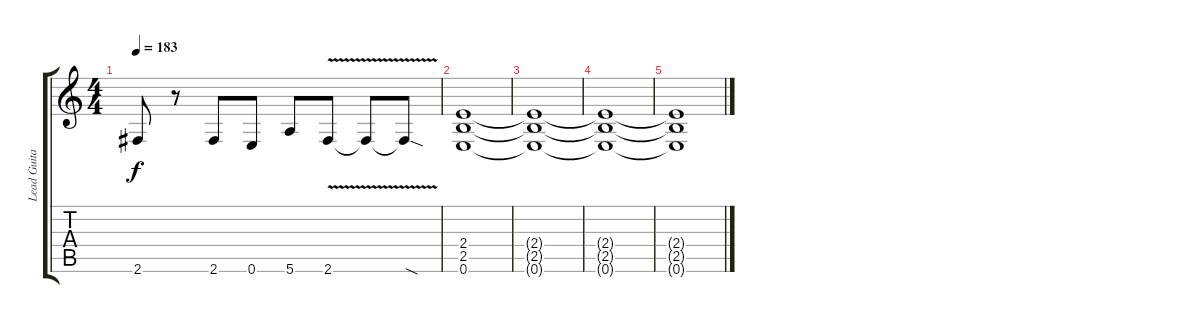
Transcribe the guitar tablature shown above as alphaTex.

\track ("Lead Guitar/Solo" "Lead Guita") {instrument distortionguitar}
\staff {score tabs}
\tuning (E4 B3 G3 D3 A2 E2) {hide}
\ts (4 4)
\tempo 183
\clef g2
\ks c
2.6.8{dy f} r.8 2.6.8 0.6.8 5.6.8 2.6{v}.8 2.6{v t}.8 2.6{sod t}.8 |
(2.4 2.5 0.6).1{volume 0} |
(2.4{t} 2.5{t} 0.6{t}).1 |
(2.4{t} 2.5{t} 0.6{t}).1 |
(2.4{t} 2.5{t} 0.6{t}).1
